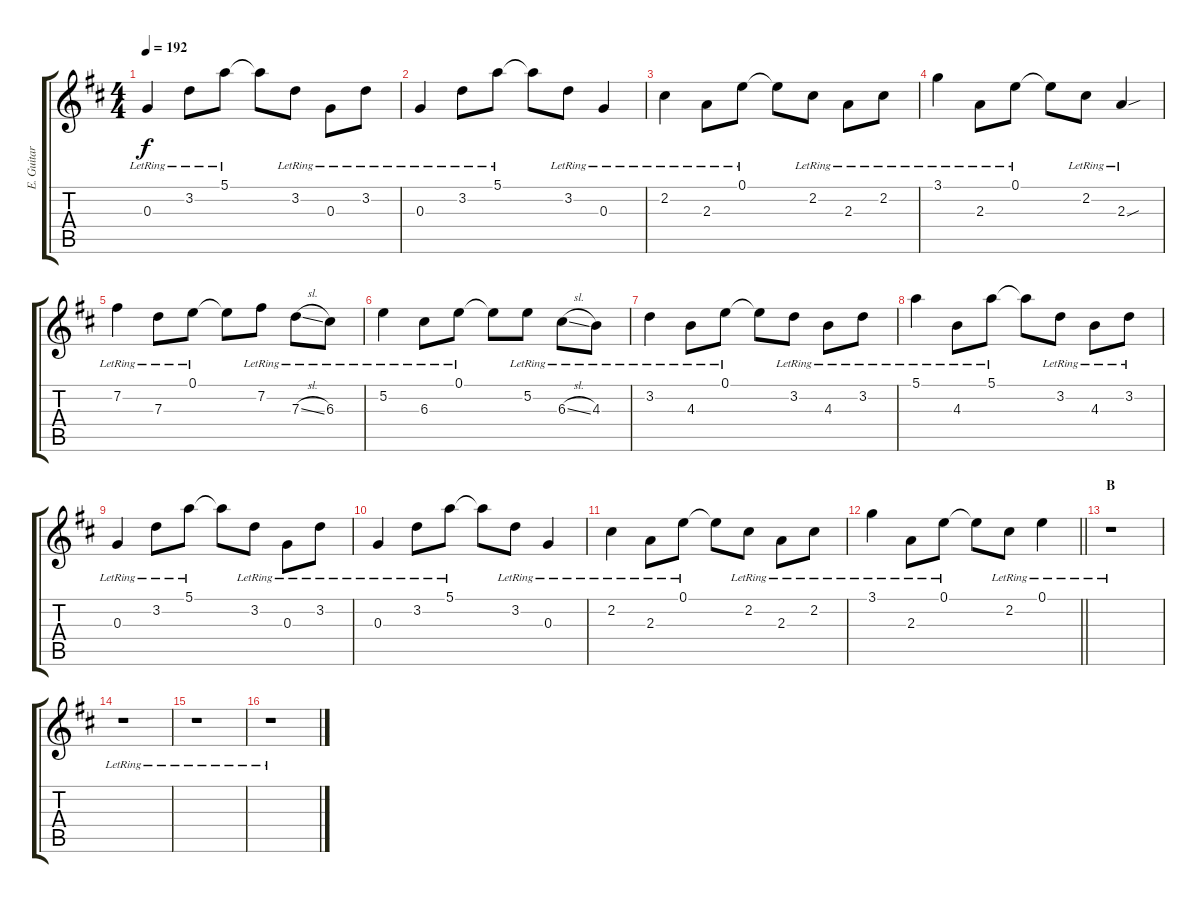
\track ("E. Guitar II" "E. Guitar ") {instrument electricguitarclean}
\staff {score tabs}
\tuning (E4 B3 G3 D3 A2 E2) {hide}
\ts (4 4)
\tempo 192
\clef g2
\ks d
0.3{lr}.4{dy f} 3.2{lr}.8 5.1{lr}.8 5.1{t}.8 3.2{lr}.8 0.3{lr}.8 3.2{lr}.8 |
0.3{lr}.4 3.2{lr}.8 5.1{lr}.8 5.1{t}.8 3.2{lr}.8 0.3{lr}.4 |
2.2{lr}.4 2.3{lr}.8 0.1{lr}.8 0.1{t}.8 2.2{lr}.8 2.3{lr}.8 2.2{lr}.8 |
3.1{lr}.4 2.3{lr}.8 0.1{lr}.8 0.1{t}.8 2.2{lr}.8 2.3{sou lr}.4 |
7.2{lr}.4 7.3{lr}.8 0.1{lr}.8 0.1{t}.8 7.2{lr}.8 7.3{sl lr}.8 6.3{lr}.8 |
5.2{lr}.4 6.3{lr}.8 0.1{lr}.8 0.1{t}.8 5.2{lr}.8 6.3{sl lr}.8 4.3{lr}.8 |
3.2{lr}.4 4.3{lr}.8 0.1{lr}.8 0.1{t}.8 3.2{lr}.8 4.3{lr}.8 3.2{lr}.8 |
5.1{lr}.4 4.3{lr}.8 5.1{lr}.8 5.1{t}.8 3.2{lr}.8 4.3{lr}.8 3.2{lr}.8 |
0.3{lr}.4 3.2{lr}.8 5.1{lr}.8 5.1{t}.8 3.2{lr}.8 0.3{lr}.8 3.2{lr}.8 |
0.3{lr}.4 3.2{lr}.8 5.1{lr}.8 5.1{t}.8 3.2{lr}.8 0.3{lr}.4 |
2.2{lr}.4 2.3{lr}.8 0.1{lr}.8 0.1{t}.8 2.2{lr}.8 2.3{lr}.8 2.2{lr}.8 |
\barLineRight lightlight
3.1{lr}.4 2.3{lr}.8 0.1{lr}.8 0.1{t}.8 2.2{lr}.8 0.1{lr}.4 |
\section ("" "B")
r.1 |
r.1 |
r.1 |
r.1
